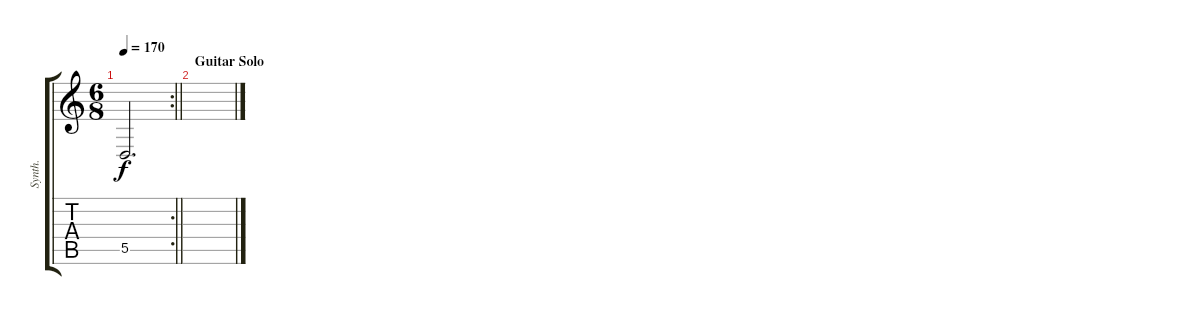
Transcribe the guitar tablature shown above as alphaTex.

\track ("Synth." "Synth.") {instrument synthbrass1}
\staff {score tabs}
\tuning (E4 B3 G3 D3 A2 E2) {hide}
\rc 2
\ts (6 8)
\tempo 170
\clef g2
\barLineRight lightlight
\ks c
5.5{t}.2{d dy f} |
\section ("" "Guitar Solo")
